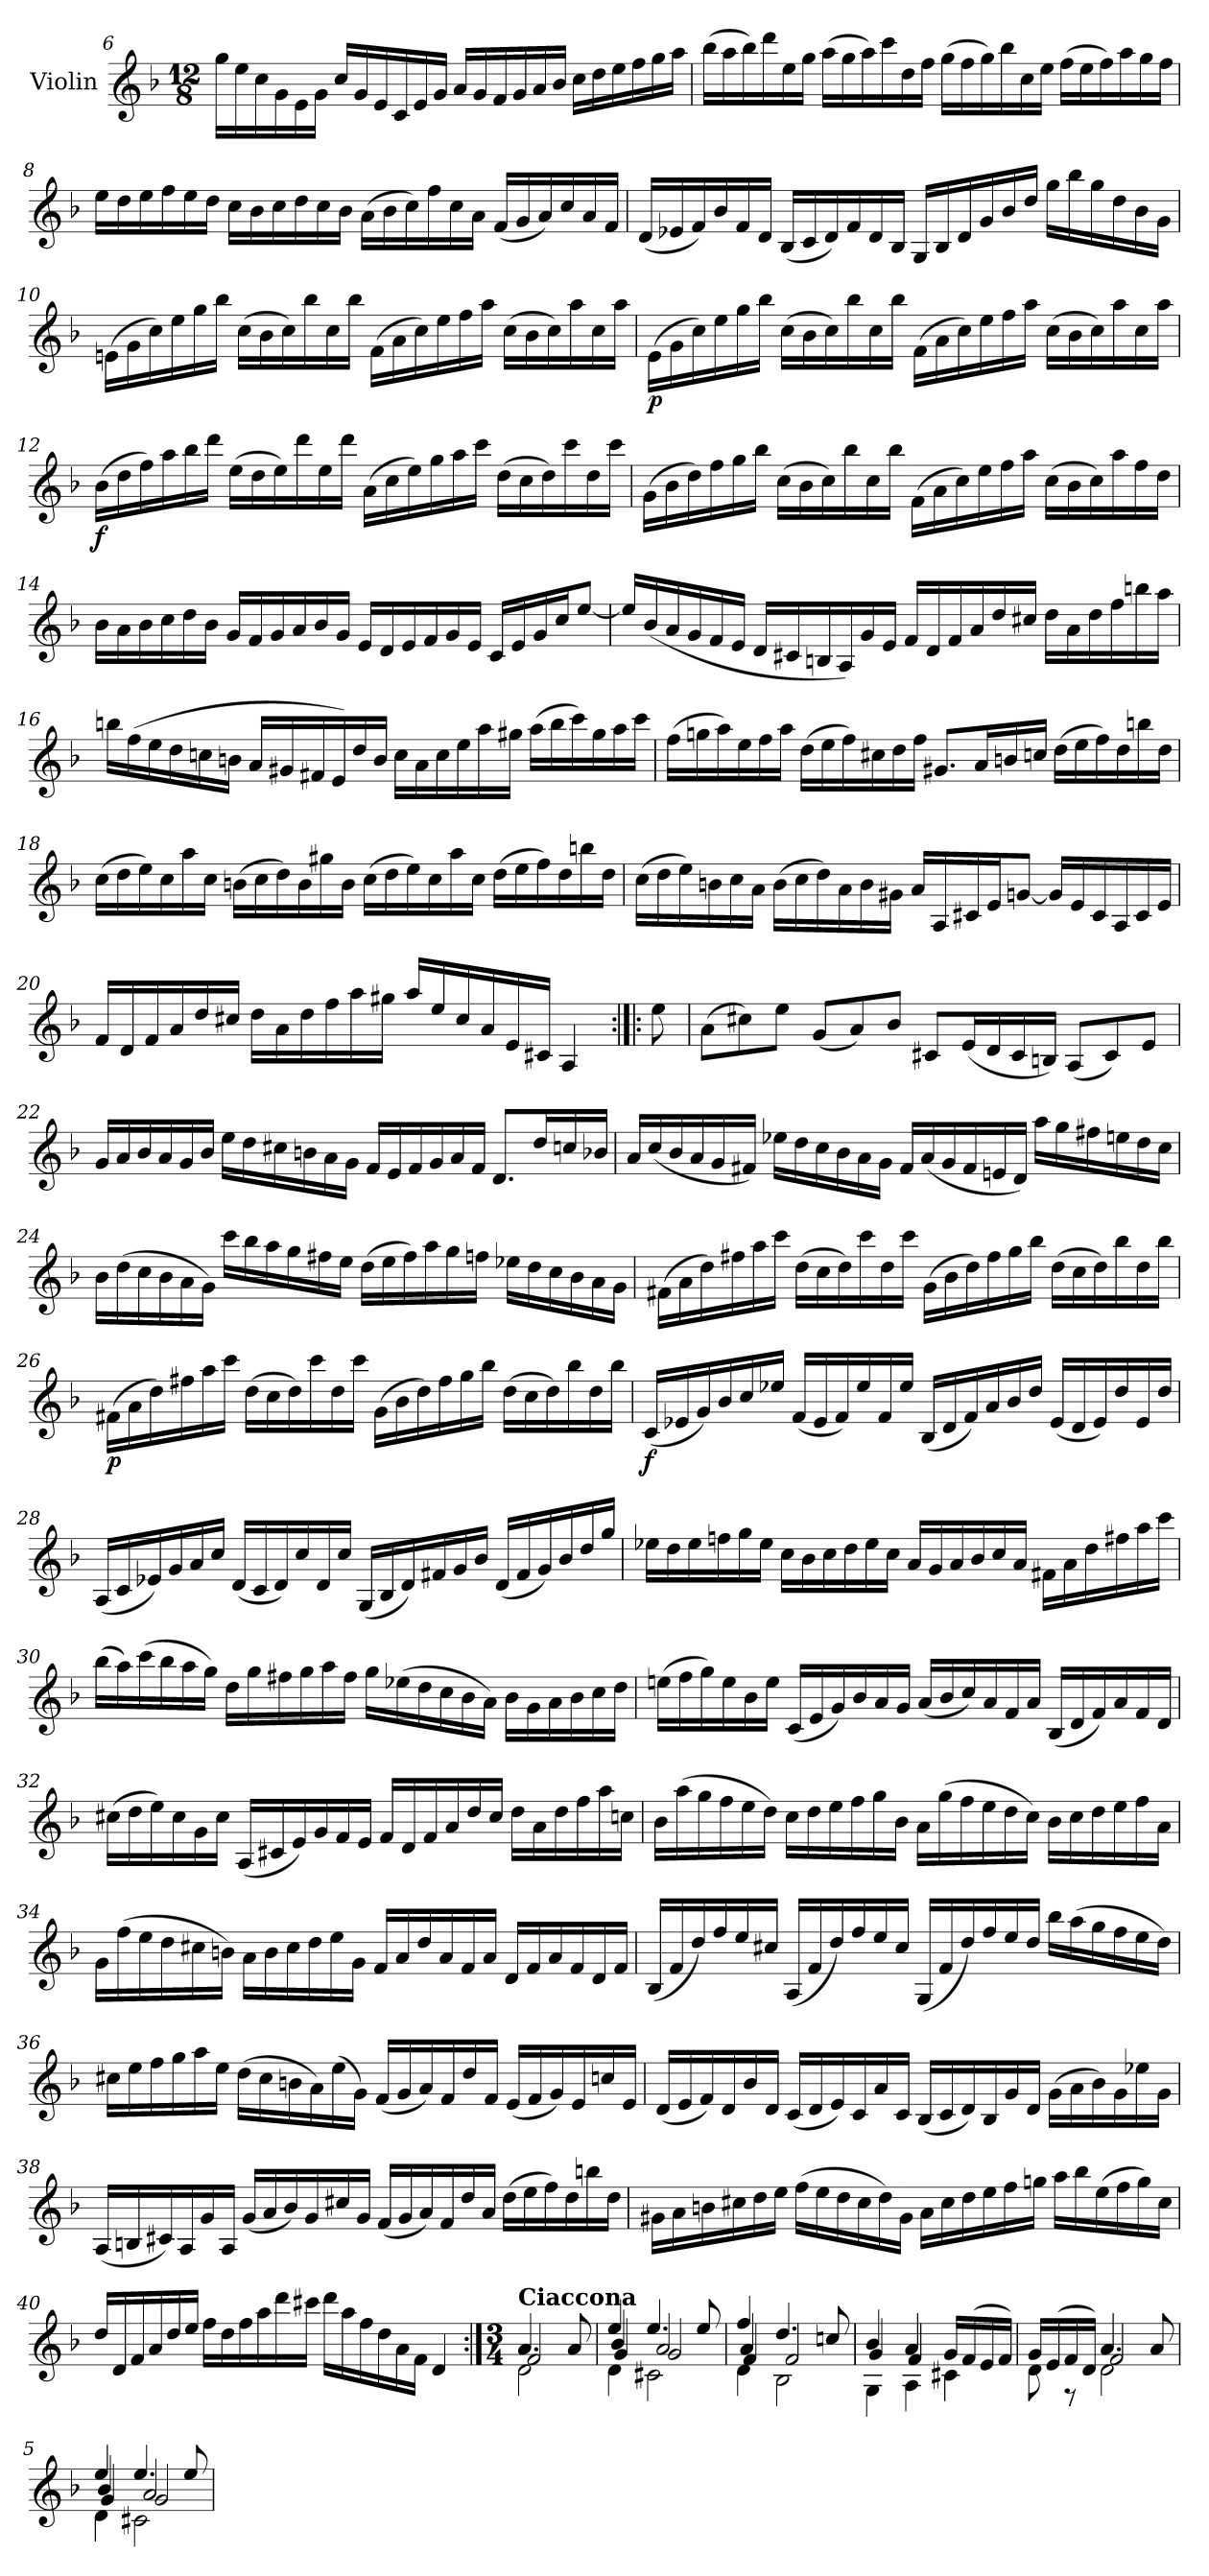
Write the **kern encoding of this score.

**kern	**dynam
*part1	*part1
*staff1	*staff1
*I"Violin	*
*I'Vln.	*
*clefG2	*
*k[b-]	*
*M12/8	*
=6	=6
16gg\LL	.
16ee\	.
16cc\	.
16g\	.
16e\	.
16g\JJ	.
16cc/LL	.
16g/	.
16e/	.
16c/	.
16e/	.
16g/JJ	.
16a/LL	.
16g/	.
16f/	.
16g/	.
16a/	.
16b-/JJ	.
16cc\LL	.
16dd\	.
16ee\	.
16ff\	.
16gg\	.
16aa\JJ	.
!!LO:LB:g=z
=7	=7
(>16bb-\LL	.
16aa\	.
16bb-\)	.
16ddd\	.
16ee\	.
16gg\JJ	.
(>16aa\LL	.
16gg\	.
16aa\)	.
16ccc\	.
16dd\	.
16ff\JJ	.
(>16gg\LL	.
16ff\	.
16gg\)	.
16bb-\	.
16cc\	.
16ee\JJ	.
(>16ff\LL	.
16ee\	.
16ff\)	.
16aa\	.
16gg\	.
16ff\JJ	.
=8	=8
16ee\LL	.
16dd\	.
16ee\	.
16ff\	.
16ee\	.
16dd\JJ	.
16cc\LL	.
16b-\	.
16cc\	.
16dd\	.
16cc\	.
16b-\JJ	.
(>16a\LL	.
16b-\	.
16cc\)	.
16ff\	.
16cc\	.
16a\JJ	.
(<16f/LL	.
16g/	.
16a/)	.
16cc/	.
16a/	.
16f/JJ	.
!!LO:LB:g=z
=9	=9
(<16d/LL	.
16e-X/	.
16f/)	.
16b-/	.
16f/	.
16d/JJ	.
(<16B-/LL	.
16c/	.
16d/)	.
16f/	.
16d/	.
16B-/JJ	.
16G/LL	.
16B-/	.
16d/	.
16g/	.
16b-/	.
16dd/JJ	.
16gg\LL	.
16bb-\	.
16gg\	.
16dd\	.
16b-\	.
16g\JJ	.
=10	=10
(>16en\LL	.
16g\	.
16cc\)	.
16ee\	.
16gg\	.
16bb-\JJ	.
(>16cc\LL	.
16b-\	.
16cc\)	.
16bb-\	.
16cc\	.
16bb-\JJ	.
(>16f\LL	.
16a\	.
16cc\)	.
16ee\	.
16ff\	.
16aa\JJ	.
(>16cc\LL	.
16b-\	.
16cc\)	.
16aa\	.
16cc\	.
16aa\JJ	.
!!LO:LB:g=z
=11	=11
!	!LO:DY:b
(>16e\LL	p
16g\	.
16cc\)	.
16ee\	.
16gg\	.
16bb-\JJ	.
(>16cc\LL	.
16b-\	.
16cc\)	.
16bb-\	.
16cc\	.
16bb-\JJ	.
(>16f\LL	.
16a\	.
16cc\)	.
16ee\	.
16ff\	.
16aa\JJ	.
(>16cc\LL	.
16b-\	.
16cc\)	.
16aa\	.
16cc\	.
16aa\JJ	.
=12	=12
!	!LO:DY:b
(>16b-\LL	f
16dd\	.
16ff\)	.
16aa\	.
16bb-\	.
16ddd\JJ	.
(>16ee\LL	.
16dd\	.
16ee\)	.
16ddd\	.
16ee\	.
16ddd\JJ	.
(>16a\LL	.
16cc\	.
16ee\)	.
16gg\	.
16aa\	.
16ccc\JJ	.
(>16dd\LL	.
16cc\	.
16dd\)	.
16ccc\	.
16dd\	.
16ccc\JJ	.
!!LO:LB:g=z
=13	=13
(>16g\LL	.
16b-\	.
16dd\)	.
16ff\	.
16gg\	.
16bb-\JJ	.
(>16cc\LL	.
16b-\	.
16cc\)	.
16bb-\	.
16cc\	.
16bb-\JJ	.
(>16f\LL	.
16a\	.
16cc\)	.
16ee\	.
16ff\	.
16aa\JJ	.
(>16cc\LL	.
16b-\	.
16cc\)	.
16aa\	.
16ff\	.
16dd\JJ	.
=14	=14
16b-\LL	.
16a\	.
16b-\	.
16cc\	.
16dd\	.
16b-\JJ	.
16g/LL	.
16f/	.
16g/	.
16a/	.
16b-/	.
16g/JJ	.
16e/LL	.
16d/	.
16e/	.
16f/	.
16g/	.
16e/JJ	.
16c/LL	.
16e/	.
16g/	.
16cc/J	.
[8ee/J	.
!!LO:LB:g=z
=15	=15
16ee/LL]	.
(<16b-/	.
16a/	.
16g/	.
16f/	.
16e/JJ	.
16d/LL	.
16c#X/	.
16Bn/	.
16A/)	.
16g/	.
16e/JJ	.
16f/LL	.
16d/	.
16f/	.
16a/	.
16dd/	.
16cc#X/JJ	.
16dd\LL	.
16a\	.
16dd\	.
16ff\	.
16bbn\	.
16aa\JJ	.
=16	=16
16bbn\LL	.
(>16ff\	.
16ee\	.
16dd\	.
16ccn\	.
16bn\JJ	.
16a/LL	.
16g#X/	.
16f#X/	.
16e/)	.
16dd/	.
16b/JJ	.
16cc\LL	.
16a\	.
16cc\	.
16ee\	.
16aa\	.
16gg#X\JJ	.
(>16aa\LL	.
16bb\	.
16ccc\)	.
16gg#\	.
16aa\	.
16ccc\JJ	.
!!LO:LB:g=z
=17	=17
(>16ff\LL	.
16ggn\	.
16aa\)	.
16ee\	.
16ff\	.
16aa\JJ	.
(>16dd\LL	.
16ee\	.
16ff\)	.
16cc#X\	.
16dd\	.
16ff\JJ	.
8.g#X/L	.
16a/L	.
16bn/	.
16ccn/JJ	.
(>16dd\LL	.
16ee\	.
16ff\)	.
16dd\	.
16bbn\	.
16dd\JJ	.
=18	=18
(>16cc\LL	.
16dd\	.
16ee\)	.
16cc\	.
16aa\	.
16cc\JJ	.
(>16bn\LL	.
16cc\	.
16dd\)	.
16b\	.
16gg#X\	.
16b\JJ	.
(>16cc\LL	.
16dd\	.
16ee\)	.
16cc\	.
16aa\	.
16cc\JJ	.
(>16dd\LL	.
16ee\	.
16ff\)	.
16dd\	.
16bbn\	.
16dd\JJ	.
!!LO:LB:g=z
=19	=19
(>16cc\LL	.
16dd\	.
16ee\)	.
16bn\	.
16cc\	.
16a\JJ	.
(>16b\LL	.
16cc\	.
16dd\)	.
16a\	.
16b\	.
16g#X\JJ	.
16a/LL	.
16A/	.
16c#X/	.
16e/J	.
[8gn/J	.
16g/LL]	.
16e/	.
16c#/	.
16A/	.
16c#/	.
16e/JJ	.
=20	=20
16f/LL	.
16d/	.
16f/	.
16a/	.
16dd/	.
16cc#X/JJ	.
16dd\LL	.
16a\	.
16dd\	.
16ff\	.
16aa\	.
16gg#X\JJ	.
16aa/LL	.
16ee/	.
16cc#/	.
16a/	.
16e/	.
16c#X/JJ	.
4A/	.
!!LO:PB:g=z
=20X1:|!|:	=20X1:|!|:
8ee\	.
=21	=21
(>8a\L	.
8cc#X\)	.
8ee\J	.
(<8g/L	.
8a/)	.
8b-/J	.
8c#X/L	.
(<16e/L	.
16d/	.
16c#/	.
16Bn/JJ)	.
(<8A/L	.
8c#/)	.
8e/J	.
=22	=22
16g/LL	.
16a/	.
16b-/	.
16a/	.
16g/	.
16b-/JJ	.
16ee\LL	.
16dd\	.
16cc#X\	.
16bn\	.
16a\	.
16g\JJ	.
16f/LL	.
16e/	.
16f/	.
16g/	.
16a/	.
16f/JJ	.
8.d/L	.
16dd/L	.
16ccn/	.
16b-X/JJ	.
!!LO:LB:g=z
=23	=23
16a/LL	.
(<16cc/	.
16b-/	.
16a/	.
16g/	.
16f#X/JJ)	.
16ee-X\LL	.
16dd\	.
16cc\	.
16b-\	.
16a\	.
16g\JJ	.
16f#/LL	.
(<16a/	.
16g/	.
16f#/	.
16en/	.
16d/JJ)	.
16aa\LL	.
16gg\	.
16ff#X\	.
16een\	.
16dd\	.
16cc\JJ	.
=24	=24
16b-\LL	.
(>16dd\	.
16cc\	.
16b-\	.
16a\	.
16g\JJ)	.
16ccc\LL	.
16bb-\	.
16aa\	.
16gg\	.
16ff#X\	.
16ee\JJ	.
(>16dd\LL	.
16ee\	.
16ff#\)	.
16aa\	.
16gg\	.
16ffn\JJ	.
16ee-X\LL	.
16dd\	.
16cc\	.
16b-\	.
16a\	.
16g\JJ	.
!!LO:LB:g=z
=25	=25
(>16f#X\LL	.
16a\	.
16dd\)	.
16ff#X\	.
16aa\	.
16ccc\JJ	.
(>16dd\LL	.
16cc\	.
16dd\)	.
16ccc\	.
16dd\	.
16ccc\JJ	.
(>16g\LL	.
16b-\	.
16dd\)	.
16ff#\	.
16gg\	.
16bb-\JJ	.
(>16dd\LL	.
16cc\	.
16dd\)	.
16bb-\	.
16dd\	.
16bb-\JJ	.
=26	=26
!	!LO:DY:b
(>16f#X\LL	p
16a\	.
16dd\)	.
16ff#X\	.
16aa\	.
16ccc\JJ	.
(>16dd\LL	.
16cc\	.
16dd\)	.
16ccc\	.
16dd\	.
16ccc\JJ	.
(>16g\LL	.
16b-\	.
16dd\)	.
16ff#\	.
16gg\	.
16bb-\JJ	.
(>16dd\LL	.
16cc\	.
16dd\)	.
16bb-\	.
16dd\	.
16bb-\JJ	.
!!LO:LB:g=z
=27	=27
!	!LO:DY:b
(<16c/LL	f
16e-X/	.
16g/)	.
16b-/	.
16cc/	.
16ee-X/JJ	.
(<16f/LL	.
16e-/	.
16f/)	.
16ee-/	.
16f/	.
16ee-/JJ	.
(<16B-/LL	.
16d/	.
16f/)	.
16a/	.
16b-/	.
16dd/JJ	.
(<16e-/LL	.
16d/	.
16e-/)	.
16dd/	.
16e-/	.
16dd/JJ	.
=28	=28
(<16A/LL	.
16c/	.
16e-X/)	.
16g/	.
16a/	.
16cc/JJ	.
(<16d/LL	.
16c/	.
16d/)	.
16cc/	.
16d/	.
16cc/JJ	.
(<16G/LL	.
16B-/	.
16d/)	.
16f#X/	.
16g/	.
16b-/JJ	.
(<16d/LL	.
16f#/	.
16g/)	.
16b-/	.
16dd/	.
16gg/JJ	.
!!LO:LB:g=z
=29	=29
16ee-X\LL	.
16dd\	.
16ee-\	.
16ffn\	.
16gg\	.
16ee-\JJ	.
16cc\LL	.
16b-\	.
16cc\	.
16dd\	.
16ee-\	.
16cc\JJ	.
16a/LL	.
16g/	.
16a/	.
16b-/	.
16cc/	.
16a/JJ	.
16f#X\LL	.
16a\	.
16dd\	.
16ff#X\	.
16aa\	.
16ccc\JJ	.
=30	=30
(>16bb-\LL	.
16aa\)	.
(>16ccc\	.
16bb-\	.
16aa\	.
16gg\JJ)	.
16dd\LL	.
16gg\	.
16ff#X\	.
16gg\	.
16aa\	.
16ff#\JJ	.
16gg\LL	.
(>16ee-X\	.
16dd\	.
16cc\	.
16b-\	.
16a\JJ)	.
16b-\LL	.
16g\	.
16a\	.
16b-\	.
16cc\	.
16dd\JJ	.
!!LO:LB:g=z
=31	=31
(>16een\LL	.
16ff\	.
16gg\)	.
16ee\	.
16b-\	.
16ee\JJ	.
(<16c/LL	.
16e/	.
16g/)	.
16b-/	.
16a/	.
16g/JJ	.
(<16a/LL	.
16b-/	.
16cc/)	.
16a/	.
16f/	.
16a/JJ	.
(<16B-/LL	.
16d/	.
16f/)	.
16a/	.
16f/	.
16d/JJ	.
=32	=32
(>16cc#X\LL	.
16dd\	.
16ee\)	.
16cc#\	.
16g\	.
16cc#\JJ	.
(<16A/LL	.
16c#X/	.
16e/)	.
16g/	.
16f/	.
16e/JJ	.
16f/LL	.
16d/	.
16f/	.
16a/	.
16dd/	.
16cc#/JJ	.
16dd\LL	.
16a\	.
16dd\	.
16ff\	.
16aa\	.
16ccn\JJ	.
!!LO:LB:g=z
=33	=33
16b-\LL	.
(>16aa\	.
16gg\	.
16ff\	.
16ee\	.
16dd\JJ)	.
16cc\LL	.
16dd\	.
16ee\	.
16ff\	.
16gg\	.
16b-\JJ	.
16a\LL	.
(>16gg\	.
16ff\	.
16ee\	.
16dd\	.
16cc\JJ)	.
16b-\LL	.
16cc\	.
16dd\	.
16ee\	.
16ff\	.
16a\JJ	.
=34	=34
16g\LL	.
(>16ff\	.
16ee\	.
16dd\	.
16cc#X\	.
16bn\JJ)	.
16a\LL	.
16b\	.
16cc#\	.
16dd\	.
16ee\	.
16g\JJ	.
16f/LL	.
16a/	.
16dd/	.
16a/	.
16f/	.
16a/JJ	.
16d/LL	.
16f/	.
16a/	.
16f/	.
16d/	.
16f/JJ	.
!!LO:LB:g=z
=35	=35
(<16B-/LL	.
16f/	.
16dd/)	.
16ff/	.
16ee/	.
16cc#X/JJ	.
(<16A/LL	.
16f/	.
16dd/)	.
16ff/	.
16ee/	.
16cc#/JJ	.
(<16G/LL	.
16f/	.
16dd/)	.
16ff/	.
16ee/	.
16dd/JJ	.
16bb-\LL	.
(>16aa\	.
16gg\	.
16ff\	.
16ee\	.
16dd\JJ)	.
=36	=36
16cc#X\LL	.
16ee\	.
16ff\	.
16gg\	.
16aa\	.
16ee\JJ	.
(>16dd\LL	.
16cc#\	.
16bn\	.
16a\)	.
(>16ee\	.
16g\JJ)	.
(<16f/LL	.
16g/	.
16a/)	.
16f/	.
16dd/	.
16f/JJ	.
(<16e/LL	.
16f/	.
16g/)	.
16e/	.
16ccn/	.
16e/JJ	.
!!LO:LB:g=z
=37	=37
(<16d/LL	.
16e/	.
16f/)	.
16d/	.
16b-/	.
16d/JJ	.
(<16c/LL	.
16d/	.
16e/)	.
16c/	.
16a/	.
16c/JJ	.
(<16B-/LL	.
16c/	.
16d/)	.
16B-/	.
16g/	.
16d/JJ	.
(>16g\LL	.
16a\	.
16b-\)	.
16g\	.
16ee-X\	.
16g\JJ	.
=38	=38
(<16A/LL	.
16Bn/	.
16c#X/)	.
16A/	.
16g/	.
16A/JJ	.
(<16g/LL	.
16a/	.
16b-/)	.
16g/	.
16cc#X/	.
16g/JJ	.
(<16f/LL	.
16g/	.
16a/)	.
16f/	.
16dd/	.
16a/JJ	.
(>16dd\LL	.
16ee\	.
16ff\)	.
16dd\	.
16bbn\	.
16dd\JJ	.
!!LO:LB:g=z
=39	=39
16g#X\LL	.
16a\	.
16bn\	.
16cc#X\	.
16dd\	.
16ee\JJ	.
(>16ff\LL	.
16ee\	.
16dd\	.
16cc#\	.
16dd\)	.
16g#\JJ	.
16a\LL	.
16cc#\	.
16dd\	.
16ee\	.
16ff\	.
16ggn\JJ	.
16aa\LL	.
16bb-\	.
(>16ee\	.
16ff\	.
16gg\)	.
16cc#\JJ	.
=40	=40
16dd/LL	.
16d/	.
16f/	.
16a/	.
16dd/	.
16ee/JJ	.
16ff\LL	.
16dd\	.
16ff\	.
16aa\	.
16ddd\	.
16ccc#X\JJ	.
16ddd\LL	.
16aa\	.
16ff\	.
16dd\	.
16a\	.
16f\JJ	.
4d/	.
!!LO:PB:g=z
=:|!	=:|!
*M3/4	*
*^	*
*	*^	*
!LO:TX:a:B:t=Ciaccona	!	!	!
4.a/	2d\	2f/	.
8a/	.	.	.
=1	=1	=1	=1
*	*	*^	*
4ee/	4d\	4b-/	4g/	.
4.ee/	2c#X\	2a/	2g/	.
8ee/	.	.	.	.
=2	=2	=2	=2	=2
4ff/	4d\	4a/	4f/	.
4.dd/	2B-\	2f/	2ryy	.
8ccn/	.	.	.	.
*	*	*v	*v	*
=3	=3	=3	=3
4b-/	4G\	4g/	.
4a/	4A\	4f/	.
16g/LL	4c#X\	4ryy	.
(>16f/	.	.	.
16e/	.	.	.
16f/JJ)	.	.	.
=4	=4	=4	=4
16g/LL	8d\	4ryy	.
(>16e/	.	.	.
16f/	8r	.	.
16d/JJ)	.	.	.
4.a/	2d\	2f/	.
8a/	.	.	.
=5	=5	=5	=5
*	*	*^	*
4ee/	4d\	4b-/	4g/	.
4.ee/	2c#X\	2a/	2g/	.
8ee/	.	.	.	.
*v	*v	*v	*v	*
=	=
*-	*-
